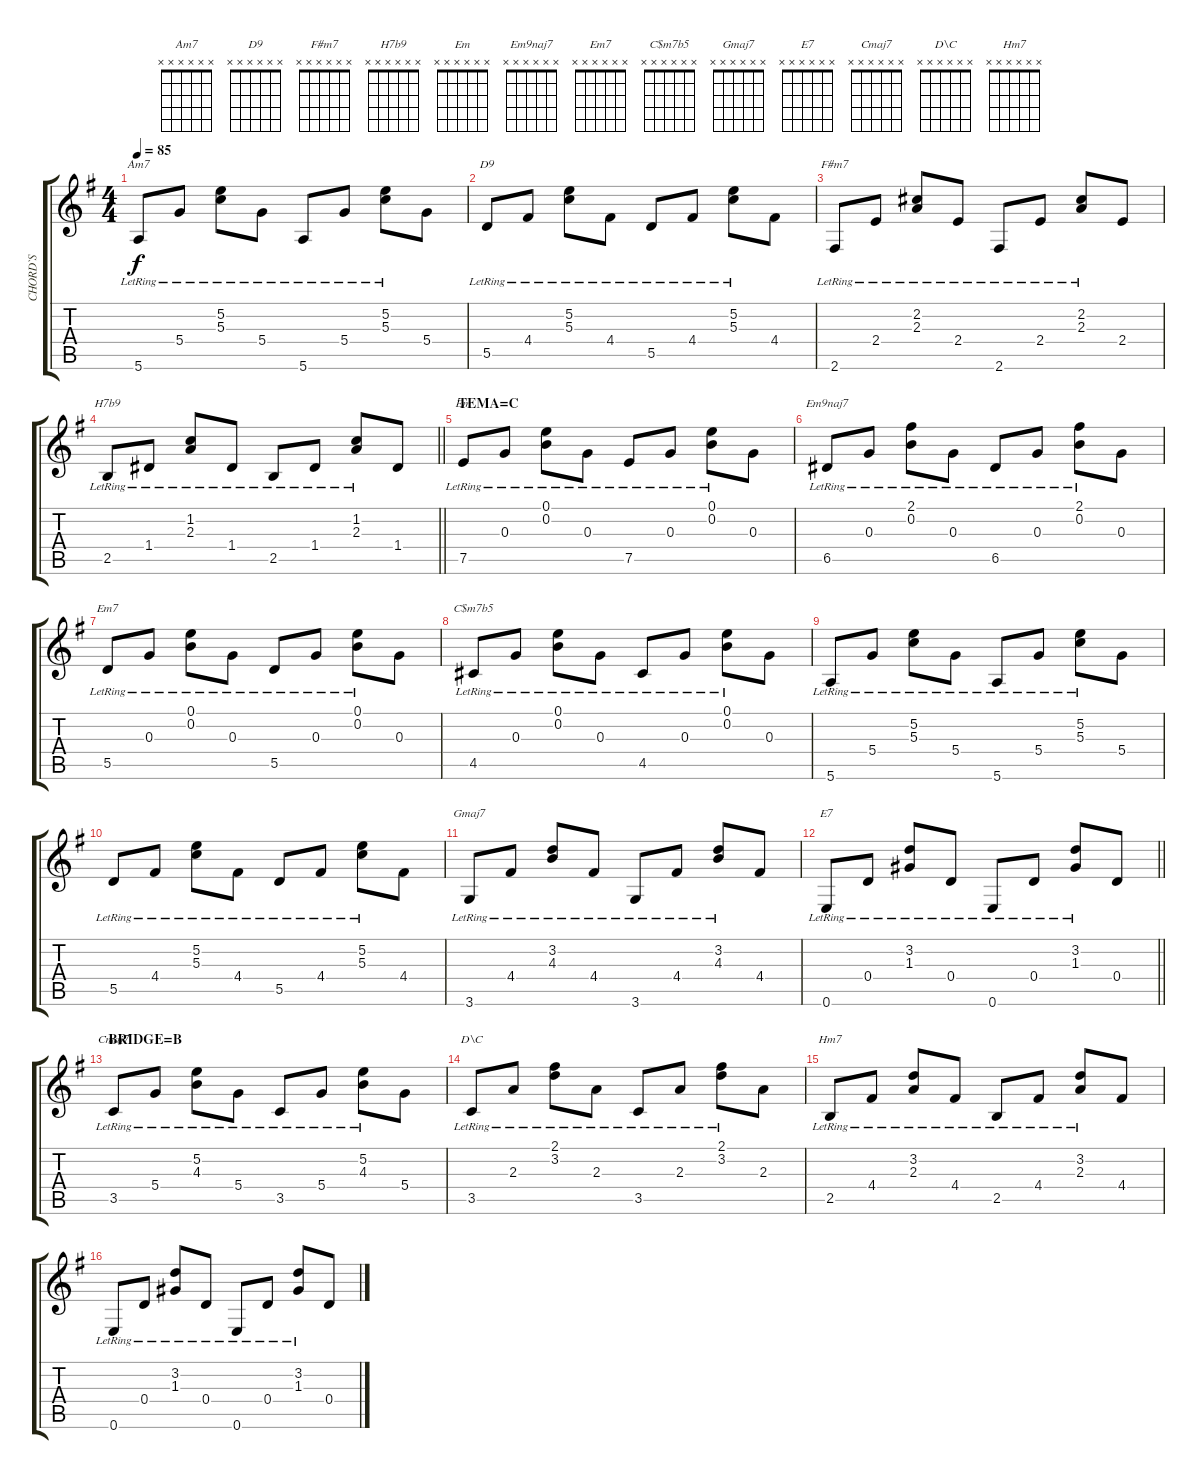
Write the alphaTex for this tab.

\track ("CHORD`S" "CHORD`S") {instrument acousticguitarnylon}
\staff {score tabs}
\tuning (E4 B3 G3 D3 A2 E2) {hide}
\chord ("Am7" x x x x x x)
\chord ("D9" x x x x x x)
\chord ("F#m7" x x x x x x)
\chord ("H7b9" x x x x x x)
\chord ("Em" x x x x x x)
\chord ("Em9naj7" x x x x x x)
\chord ("Em7" x x x x x x)
\chord ("C$m7b5" x x x x x x)
\chord ("Gmaj7" x x x x x x)
\chord ("E7" x x x x x x)
\chord ("Cmaj7" x x x x x x)
\chord ("D\\C" x x x x x x)
\chord ("Hm7" x x x x x x)
\ts (4 4)
\tempo 85
\clef g2
\ks g
5.6{lr}.8{ch "Am7" dy f} 5.4{lr}.8 (5.2{lr} 5.3{lr}).8 5.4{lr}.8 5.6{lr}.8 5.4{lr}.8 (5.2{lr} 5.3{lr}).8 5.4.8 |
5.5{lr}.8{ch "D9"} 4.4{lr}.8 (5.2{lr} 5.3{lr}).8 4.4{lr}.8 5.5{lr}.8 4.4{lr}.8 (5.2{lr} 5.3{lr}).8 4.4.8 |
2.6{lr}.8{ch "F#m7"} 2.4{lr}.8 (2.2{lr} 2.3{lr}).8 2.4{lr}.8 2.6{lr}.8 2.4{lr}.8 (2.2{lr} 2.3{lr}).8 2.4.8 |
\barLineRight lightlight
2.5{lr}.8{ch "H7b9"} 1.4{lr}.8 (1.2{lr} 2.3{lr}).8 1.4{lr}.8 2.5{lr}.8 1.4{lr}.8 (1.2{lr} 2.3{lr}).8 1.4.8 |
\section ("" "TEMA=C")
7.5{lr}.8{ch "Em"} 0.3{lr}.8 (0.1{lr} 0.2{lr}).8 0.3{lr}.8 7.5{lr}.8 0.3{lr}.8 (0.1{lr} 0.2{lr}).8 0.3.8 |
6.5{lr}.8{ch "Em9naj7"} 0.3{lr}.8 (2.1{lr} 0.2{lr}).8 0.3{lr}.8 6.5{lr}.8 0.3{lr}.8 (2.1{lr} 0.2{lr}).8 0.3.8 |
5.5{lr}.8{ch "Em7"} 0.3{lr}.8 (0.1{lr} 0.2{lr}).8 0.3{lr}.8 5.5{lr}.8 0.3{lr}.8 (0.1{lr} 0.2{lr}).8 0.3.8 |
4.5{lr}.8{ch "C$m7b5"} 0.3{lr}.8 (0.1{lr} 0.2{lr}).8 0.3{lr}.8 4.5{lr}.8 0.3{lr}.8 (0.1{lr} 0.2{lr}).8 0.3.8 |
5.6{lr}.8 5.4{lr}.8 (5.2{lr} 5.3{lr}).8 5.4{lr}.8 5.6{lr}.8 5.4{lr}.8 (5.2{lr} 5.3{lr}).8 5.4.8 |
5.5{lr}.8 4.4{lr}.8 (5.2{lr} 5.3{lr}).8 4.4{lr}.8 5.5{lr}.8 4.4{lr}.8 (5.2{lr} 5.3{lr}).8 4.4.8 |
3.6{lr}.8{ch "Gmaj7"} 4.4{lr}.8 (3.2{lr} 4.3{lr}).8 4.4{lr}.8 3.6{lr}.8 4.4{lr}.8 (3.2{lr} 4.3{lr}).8 4.4.8 |
\barLineRight lightlight
0.6{lr}.8{ch "E7"} 0.4{lr}.8 (3.2{lr} 1.3{lr}).8 0.4{lr}.8 0.6{lr}.8 0.4{lr}.8 (3.2{lr} 1.3{lr}).8 0.4.8 |
\section ("" "BRIDGE=B")
3.5{lr}.8{ch "Cmaj7"} 5.4{lr}.8 (5.2{lr} 4.3{lr}).8 5.4{lr}.8 3.5{lr}.8 5.4{lr}.8 (5.2{lr} 4.3{lr}).8 5.4.8 |
3.5{lr}.8{ch "D\\C"} 2.3{lr}.8 (2.1{lr} 3.2{lr}).8 2.3{lr}.8 3.5{lr}.8 2.3{lr}.8 (2.1{lr} 3.2{lr}).8 2.3.8 |
2.5{lr}.8{ch "Hm7"} 4.4{lr}.8 (3.2{lr} 2.3{lr}).8 4.4{lr}.8 2.5{lr}.8 4.4{lr}.8 (3.2{lr} 2.3{lr}).8 4.4.8 |
0.6{lr}.8 0.4{lr}.8 (3.2{lr} 1.3{lr}).8 0.4{lr}.8 0.6{lr}.8 0.4{lr}.8 (3.2{lr} 1.3{lr}).8 0.4.8
